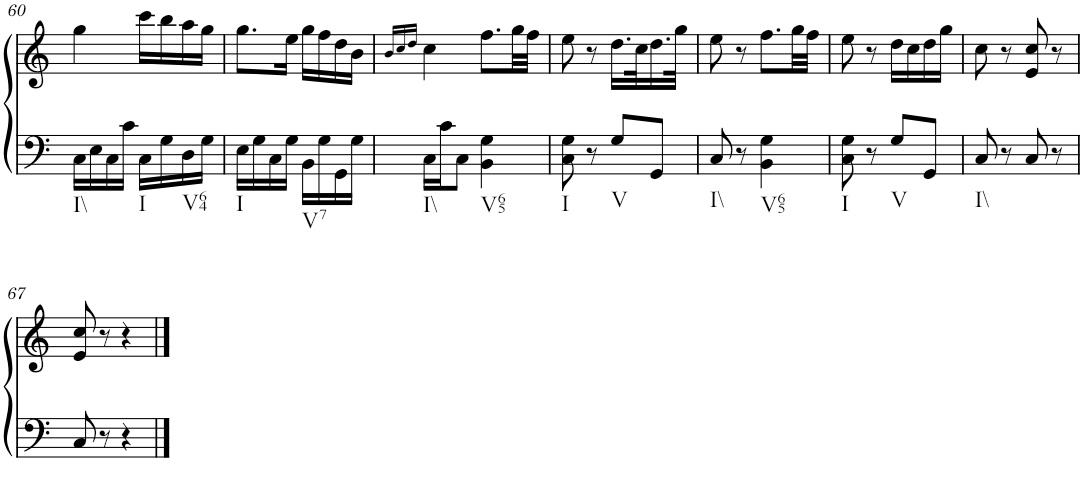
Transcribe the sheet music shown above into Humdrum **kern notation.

**kern	**kern
*part1	*part1
*staff2	*staff1
*I"Piano	*
*I'Pno.	*
!!LO:PB:g=z
*clefF4	*clefG2
*k[]	*k[]
*M2/4	*M2/4
=60	=60
!LO:TX:b:t=I\\	!
16C\LL	4gg\
16E\	.
16C\	.
16c\JJ	.
!LO:TX:b:t=I	!
16C\LL	16ccc\LL
16G\	16bb\
!LO:TX:b:t=V64	!
16D\	16aa\
16G\JJ	16gg\JJ
=61	=61
!LO:TX:b:t=I	!
16E\LL	8.gg\L
16G\	.
16C\	.
16G\JJ	16ee\Jk
!LO:TX:b:t=V7	!
16BB\LL	16gg\LL
16G\	16ff\
16GG\	16dd\
16G\JJ	16b\JJ
=62	=62
.	16qb/LL
.	16qcc/
.	16qdd/JJ
!LO:TX:b:t=I\\	!
16C\LL	4cc\
16c\J	.
8C\J	.
!LO:TX:b:t=V65	!
4BB\ 4G\	8.ff\L
.	32gg\LL
.	32ff\JJJ
=63	=63
!LO:TX:b:t=I	!
8C\ 8G\	8ee\
8r	8r
!LO:TX:b:t=V	!
8G/L	16.dd\LL
.	32cc\K
8GG/J	16.dd\
.	32gg\JJk
=64	=64
!LO:TX:b:t=I\\	!
8C/	8ee\
8r	8r
!LO:TX:b:t=V65	!
4BB\ 4G\	8.ff\L
.	32gg\LL
.	32ff\JJJ
=65	=65
!LO:TX:b:t=I	!
8C\ 8G\	8ee\
8r	8r
!LO:TX:b:t=V	!
8G/L	16dd\LL
.	16cc\
8GG/J	16dd\
.	16gg\JJ
=66	=66
!LO:TX:b:t=I\\	!
8C/	8cc\
8r	8r
8C/	8e/ 8cc/
8r	8r
!!LO:LB:g=z
=67	=67
8C/	8e/ 8cc/
8r	8r
4r	4r
==	==
*-	*-
